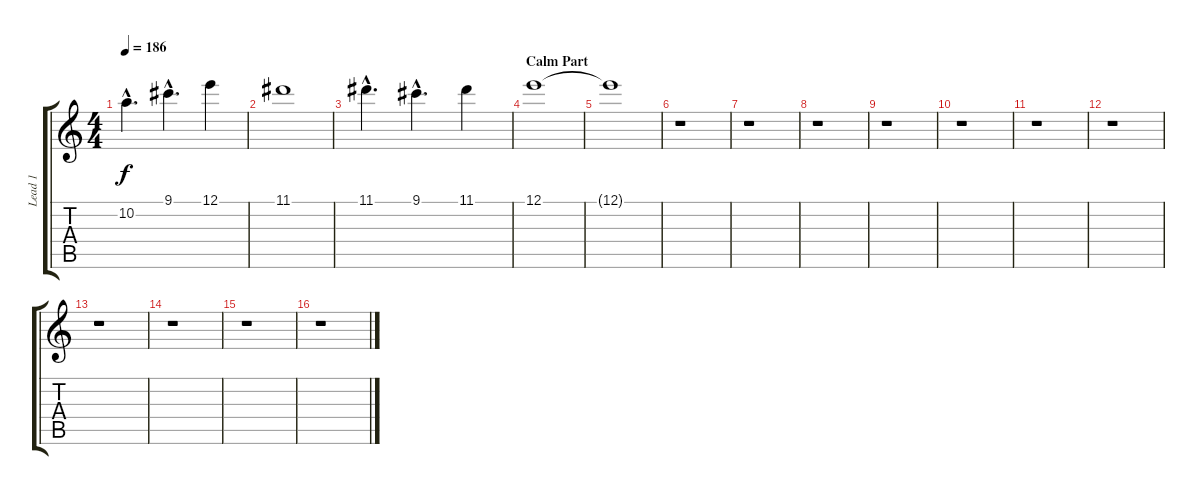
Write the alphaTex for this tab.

\track ("Lead 1" "Lead 1") {instrument overdrivenguitar}
\staff {score tabs}
\tuning (E4 B3 G3 D3 A2 E2) {hide}
\ts (4 4)
\tempo 186
\clef g2
\ks c
10.2{hac}.4{d dy f} 9.1{hac}.4{d} 12.1.4 |
11.1.1 |
11.1{hac}.4{d} 9.1{hac}.4{d} 11.1.4 |
\section ("" "Calm Part")
12.1.1{volume 0} |
12.1{t}.1 |
r.1 |
r.1 |
r.1 |
r.1 |
r.1 |
r.1 |
\section ("" "")
r.1 |
r.1 |
r.1 |
r.1 |
r.1
